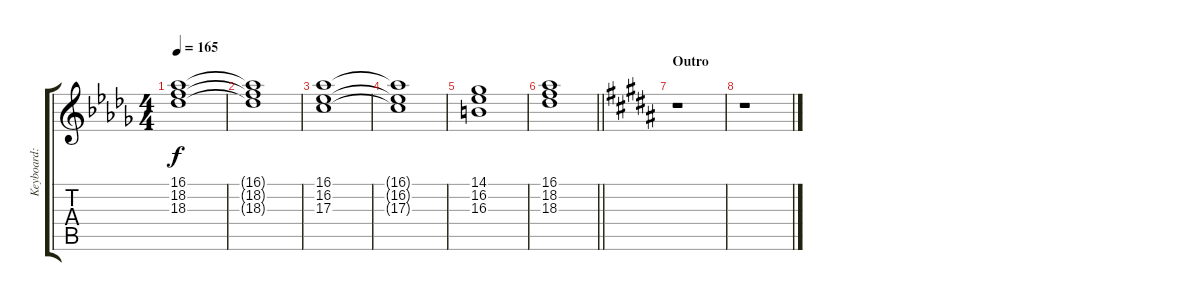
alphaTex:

\track ("Keyboard: Juha Mäenpää" "Keyboard: ") {instrument stringensemble1}
\staff {score tabs}
\tuning (E4 B3 G3 D3 A2 E2) {hide}
\ts (4 4)
\tempo 165
\clef g2
\ks bbminor
(16.1 18.2 18.3).1{dy f} |
(16.1{t} 18.2{t} 18.3{t}).1 |
(16.1 16.2 17.3).1 |
(16.1{t} 16.2{t} 17.3{t}).1 |
(14.1 16.2 16.3).1 |
\barLineRight lightlight
(16.1 18.2 18.3).1 |
\section ("" "Outro")
\ks g#minor
r.1 |
r.1
